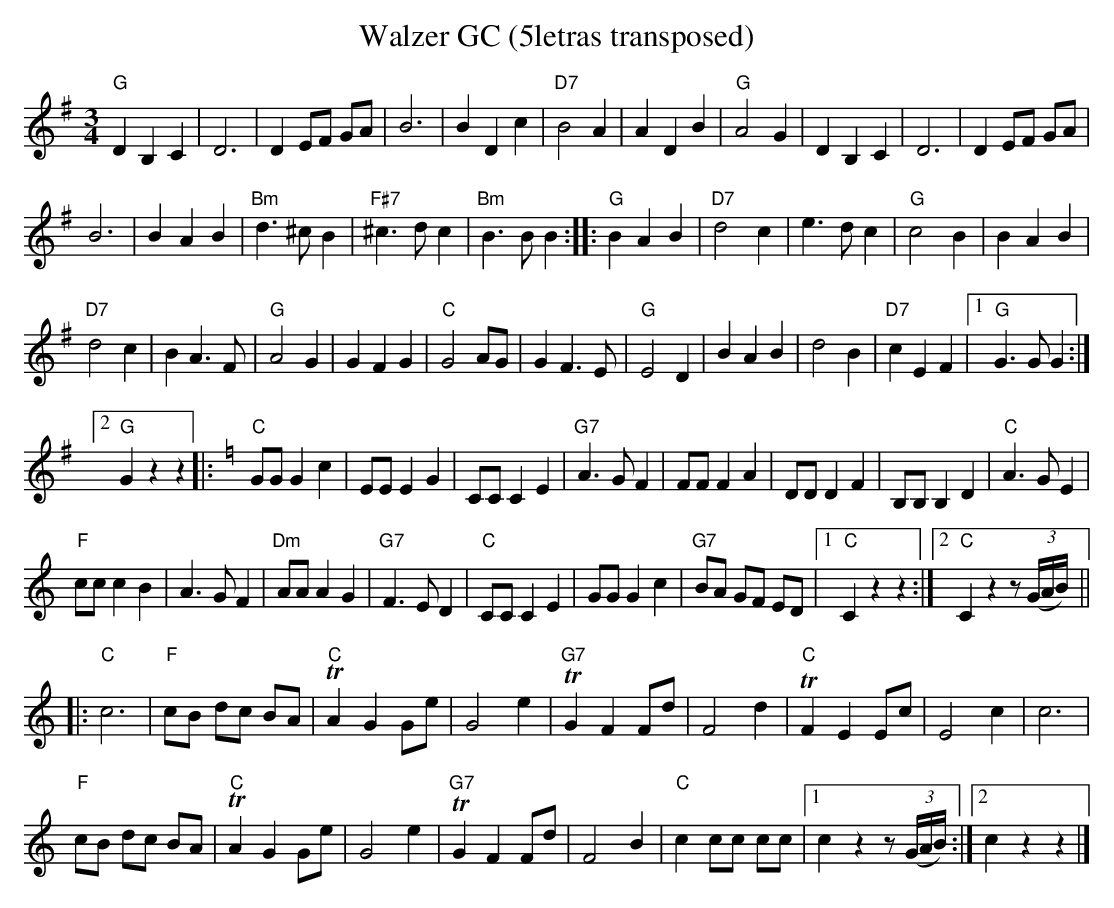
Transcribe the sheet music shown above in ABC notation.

X:1
T:Walzer GC (5letras transposed)
M:3/4
L:1/4
K:G transpose=3 %%MIDI gchordon
"G"DB,C | D3 | D E/2F/2 G/2A/2 | B3 | BDc | "D7"B2A | ADB | "G"A2G | DB,C | D3 | D E/2F/2 G/2A/2 |
B3 | BAB | "Bm"d>^cB | "F#7"^c>dc | "Bm"B>BB :: "G"BAB | "D7"d2c | e>dc | "G"c2B | BAB |
"D7"d2c | BA>F | "G"A2G | GFG | "C"G2A/2G/2 | GF>E | "G"E2D | BAB | d2B | "D7"cEF |1 "G"G>GG :|2
"G"Gzz |: [K:C] "C"G/2G/2Gc | E/2E/2EG | C/2C/2CE | "G7"A>GF | F/2F/2FA | D/2D/2DF | B,/2B,/2B,D | "C"A>GE |
"F"c/2c/2cB | A>GF | "Dm"A/2A/2AG | "G7"F>ED | "C"C/2C/2CE | G/2G/2Gc | "G7"B/2A/2 G/2F/2 E/2D/2 |1 "C"Czz :|2 "C"Czz/2((3G/4A/4B/4) ||
|: "C"c3 | "F"c/2B/2 d/2c/2 B/2A/2 | "C"TAGG/2e/2 | G2e | "G7"TGFF/2d/2 | F2d | "C"TFEE/2c/2 | E2c | c3 |
"F"c/2B/2 d/2c/2 B/2A/2 | "C"TAGG/2e/2 | G2e | "G7"TGFF/2d/2 | F2B | "C"cc/2c/2 c/2c/2 |1 czz/2((3G/4A/4B/4) :|2 czz |]
